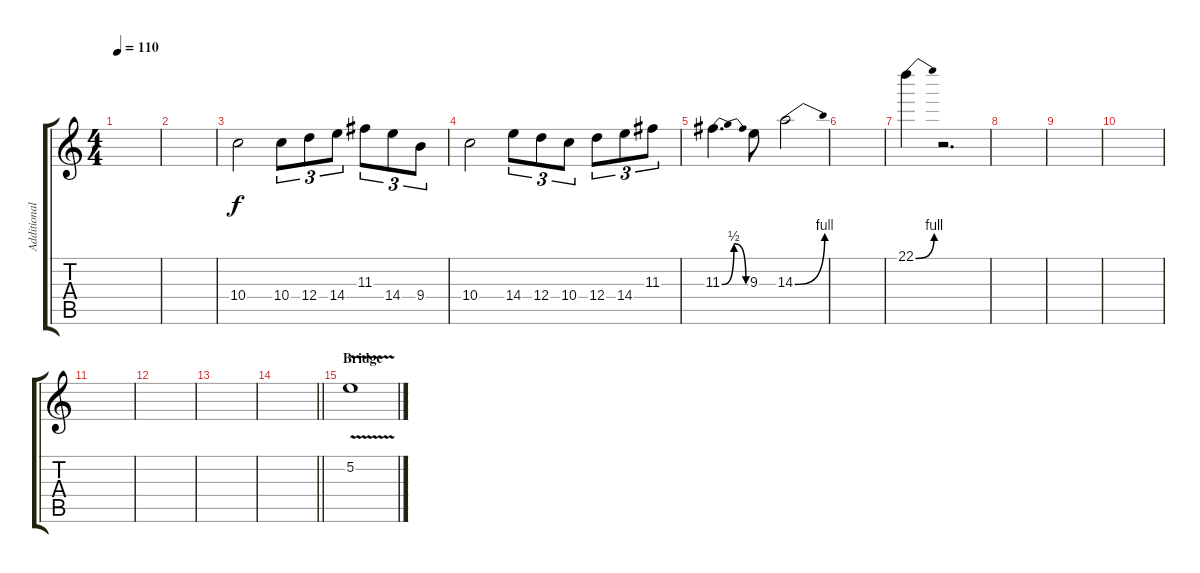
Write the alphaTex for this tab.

\track ("Additional guitar" "Additional") {instrument distortionguitar}
\staff {score tabs}
\tuning (E4 B3 G3 D3 A2 E2) {hide}
\ts (4 4)
\tempo 110
\clef g2
\ks c
|
|
10.4.2 10.4.8{tu (3 2)} 12.4.8{tu (3 2)} 14.4.8{tu (3 2)} 11.3.8{tu (3 2)} 14.4.8{tu (3 2)} 9.4.8{tu (3 2)} |
10.4.2 14.4.8{tu (3 2)} 12.4.8{tu (3 2)} 10.4.8{tu (3 2)} 12.4.8{tu (3 2)} 14.4.8{tu (3 2)} 11.3.8{tu (3 2)} |
11.3{be (bendrelease 0 0 15 2 45 2 60 0)}.4{d} 9.3.8 14.3{be (bend 0 0 60 4)}.2 |
|
22.1{be (bend 0 0 60 4)}.4 r.2{d} |
|
|
|
|
|
|
\barLineRight lightlight
|
\section ("" "Bridge")
5.2{v}.1
